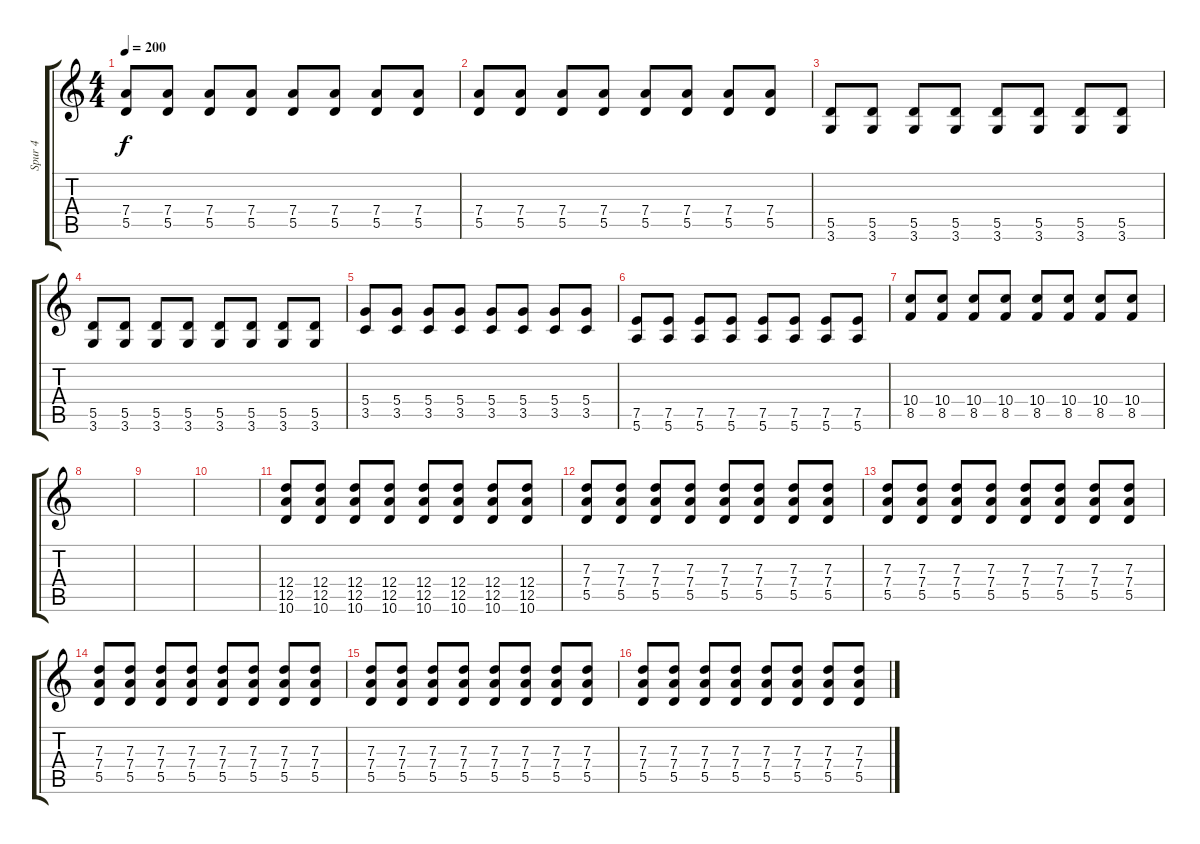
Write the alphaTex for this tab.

\track ("Spur 4" "Spur 4") {instrument overdrivenguitar}
\staff {score tabs}
\tuning (E4 B3 G3 D3 A2 E2) {hide}
\ts (4 4)
\tempo 200
\clef g2
\ks c
(7.4 5.5).8{dy f} (7.4 5.5).8 (7.4 5.5).8 (7.4 5.5).8 (7.4 5.5).8 (7.4 5.5).8 (7.4 5.5).8 (7.4 5.5).8 |
(7.4 5.5).8 (7.4 5.5).8 (7.4 5.5).8 (7.4 5.5).8 (7.4 5.5).8 (7.4 5.5).8 (7.4 5.5).8 (7.4 5.5).8 |
(5.5 3.6).8 (5.5 3.6).8 (5.5 3.6).8 (5.5 3.6).8 (5.5 3.6).8 (5.5 3.6).8 (5.5 3.6).8 (5.5 3.6).8 |
(5.5 3.6).8 (5.5 3.6).8 (5.5 3.6).8 (5.5 3.6).8 (5.5 3.6).8 (5.5 3.6).8 (5.5 3.6).8 (5.5 3.6).8 |
(5.4 3.5).8 (5.4 3.5).8 (5.4 3.5).8 (5.4 3.5).8 (5.4 3.5).8 (5.4 3.5).8 (5.4 3.5).8 (5.4 3.5).8 |
(7.5 5.6).8 (7.5 5.6).8 (7.5 5.6).8 (7.5 5.6).8 (7.5 5.6).8 (7.5 5.6).8 (7.5 5.6).8 (7.5 5.6).8 |
(10.4 8.5).8 (10.4 8.5).8 (10.4 8.5).8 (10.4 8.5).8 (10.4 8.5).8 (10.4 8.5).8 (10.4 8.5).8 (10.4 8.5).8 |
|
|
|
(12.4 12.5 10.6).8 (12.4 12.5 10.6).8 (12.4 12.5 10.6).8 (12.4 12.5 10.6).8 (12.4 12.5 10.6).8 (12.4 12.5 10.6).8 (12.4 12.5 10.6).8 (12.4 12.5 10.6).8 |
(7.3 7.4 5.5).8 (7.3 7.4 5.5).8 (7.3 7.4 5.5).8 (7.3 7.4 5.5).8 (7.3 7.4 5.5).8 (7.3 7.4 5.5).8 (7.3 7.4 5.5).8 (7.3 7.4 5.5).8 |
(7.3 7.4 5.5).8 (7.3 7.4 5.5).8 (7.3 7.4 5.5).8 (7.3 7.4 5.5).8 (7.3 7.4 5.5).8 (7.3 7.4 5.5).8 (7.3 7.4 5.5).8 (7.3 7.4 5.5).8 |
(7.3 7.4 5.5).8 (7.3 7.4 5.5).8 (7.3 7.4 5.5).8 (7.3 7.4 5.5).8 (7.3 7.4 5.5).8 (7.3 7.4 5.5).8 (7.3 7.4 5.5).8 (7.3 7.4 5.5).8 |
(7.3 7.4 5.5).8 (7.3 7.4 5.5).8 (7.3 7.4 5.5).8 (7.3 7.4 5.5).8 (7.3 7.4 5.5).8 (7.3 7.4 5.5).8 (7.3 7.4 5.5).8 (7.3 7.4 5.5).8 |
(7.3 7.4 5.5).8 (7.3 7.4 5.5).8 (7.3 7.4 5.5).8 (7.3 7.4 5.5).8 (7.3 7.4 5.5).8 (7.3 7.4 5.5).8 (7.3 7.4 5.5).8 (7.3 7.4 5.5).8
